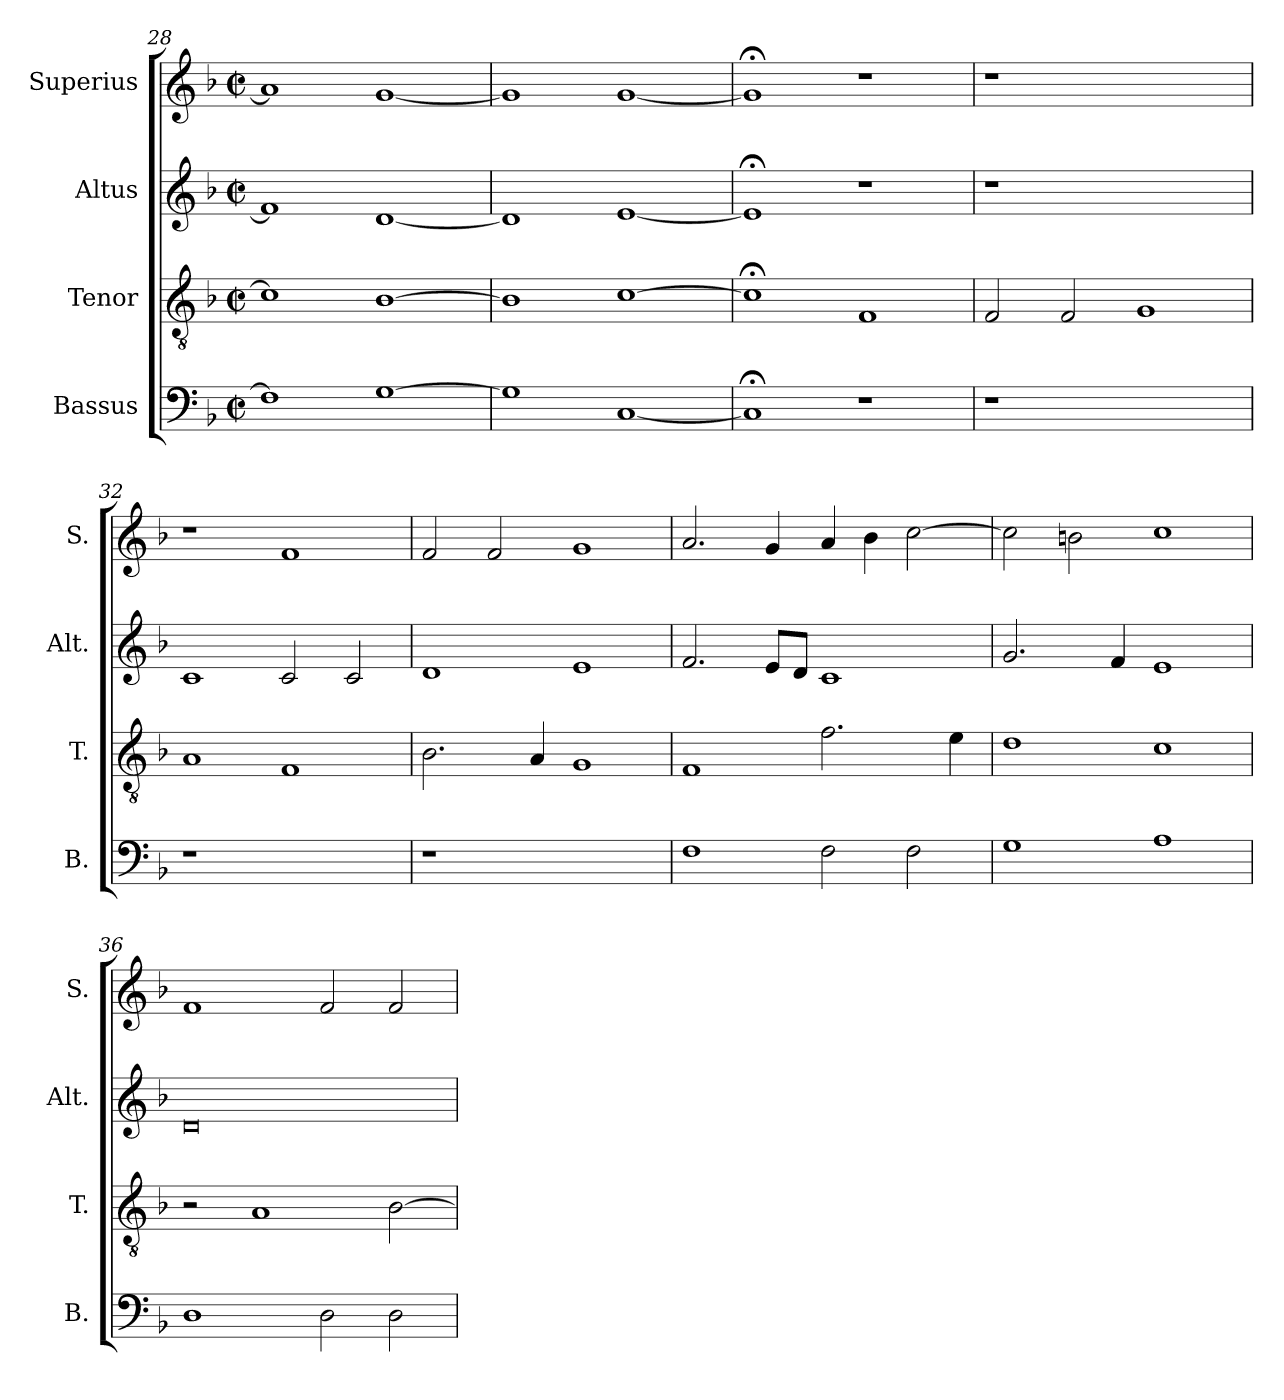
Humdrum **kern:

**kern	**kern	**kern	**kern
*part4	*part3	*part2	*part1
*staff4	*staff3	*staff2	*staff1
*I"Bassus	*I"Tenor	*I"Altus	*I"Superius
*I'B.	*I'T.	*I'Alt.	*I'S.
*clefF4	*clefGv2	*clefG2	*clefG2
*	*ITrd7c12	*	*
*k[b-]	*k[b-]	*k[b-]	*k[b-]
*F:	*F:	*F:	*F:
*M2/2	*M2/2	*M2/2	*M2/2
*met(c|)	*met(c|)	*met(c|)	*met(c|)
=28	=28	=28	=28
1Fi]	1Ci]	1fi]	1ai]
[>1Gi	[>1BB-i	[<1di	[<1gi
=29	=29	=29	=29
1Gi]	1BB-i]	1di]	1gi]
[<1Ci	[>1Ci	[<1ei	[<1gi
=30	=30	=30	=30
1C;i]	1C;i]	1e;i]	1g;i]
1r	1FFi	1r	1r
=31	=31	=31	=31
!LO:N:vis=1	!	!LO:N:vis=1	!LO:N:vis=1
1r	2FFi/	1r	1r
.	2FFi/	.	.
1ryy	1GGi	1ryy	1ryy
!!LO:PB:g=z
=32	=32	=32	=32
!LO:N:vis=1	!	!	!
1r	1AAi	1ci	1r
1ryy	1FFi	2ci/	1fi
.	.	2ci/	.
=33	=33	=33	=33
!LO:N:vis=1	!	!	!
1r	2.BB-i\	1di	2fi/
.	.	.	2fi/
.	4AAi/	.	.
1ryy	1GGi	1ei	1gi
=34	=34	=34	=34
1Fi	1FFi	2.fi/	2.ai/
.	.	8ei/L	4gi/
.	.	8di/J	.
2Fi\	2.Fi\	1ci	4ai/
.	.	.	4b-i\
2Fi\	.	.	[>2cci\
.	4Ei\	.	.
=35	=35	=35	=35
1Gi	1Di	2.gi/	2cci\]
.	.	.	2bni\
.	.	4fi/	.
1Ai	1Ci	1ei	1cci
=36	=36	=36	=36
1Di	2r	0di	1fi
.	1AAi	.	.
2Di\	.	.	2fi/
2Di\	[>2BB-i\	.	2fi/
=	=	=	=
*-	*-	*-	*-
